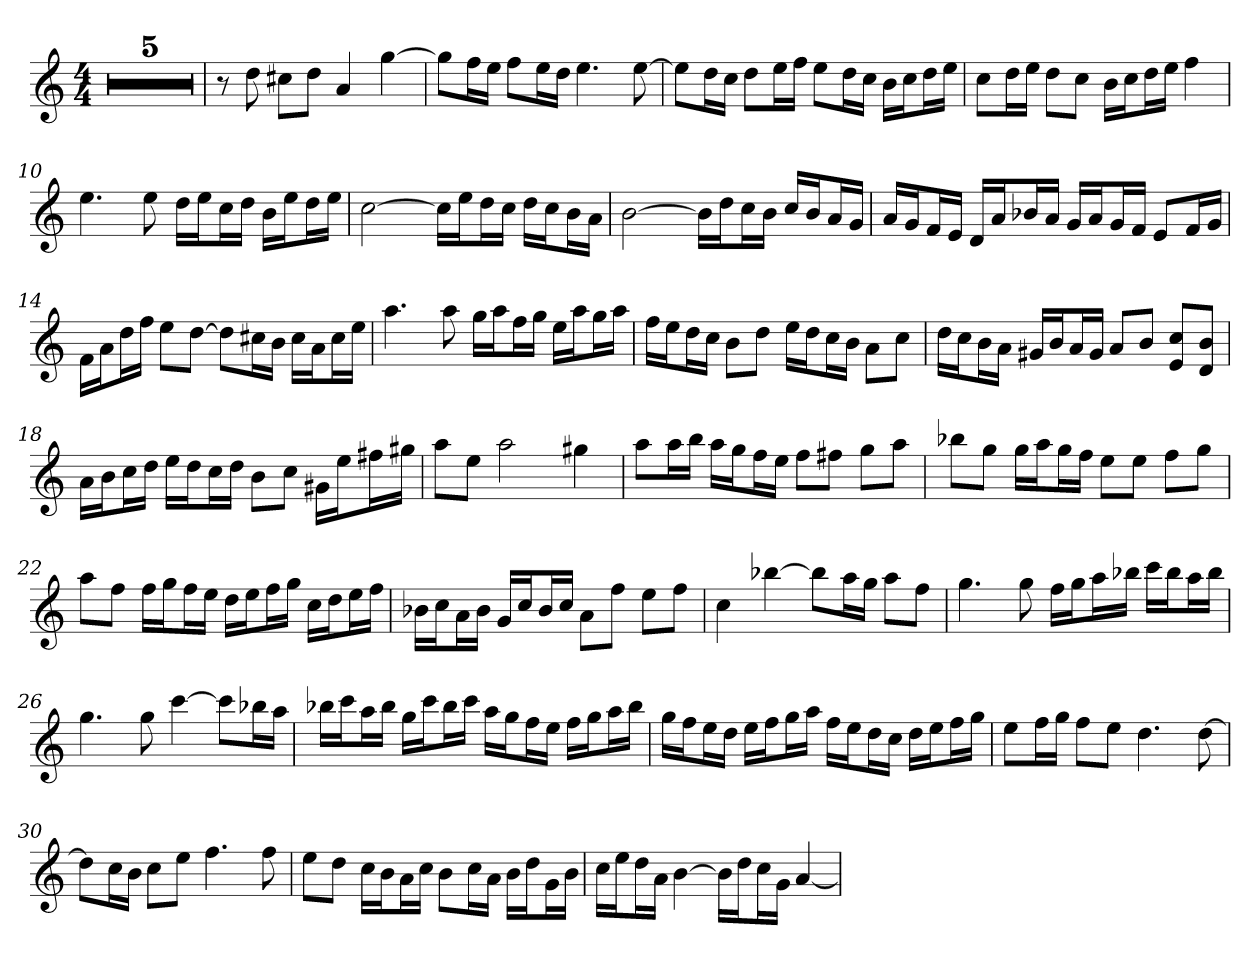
**kern
*part1
*staff1
*k[]
*M4/4
*MM60
=1
1r
=2
1r
=3
1r
=4
1r
=5
1r
=6
8r
8dd
8cc#XL
8ddJ
4a
[4gg
=7
8ggL]
16ffL
16eeJJ
8ffL
16eeL
16ddJJ
4.ee
[8ee
=8
8eeL]
16ddL
16ccJJ
8ddL
16eeL
16ffJJ
8eeL
16ddL
16ccJJ
16bLL
16ccJ
16ddL
16eeJJ
=9
8ccL
16ddL
16eeJJ
8ddL
8ccJ
16bLL
16ccJ
16ddL
16eeJJ
4ff
=10
4.ee
8ee
16ddLL
16eeJ
16ccL
16ddJJ
16bLL
16eeJ
16ddL
16eeJJ
=11
[2cc
16ccLL]
16eeJ
16ddL
16ccJJ
16ddLL
16ccJ
16bL
16aJJ
=12
[2b
16bLL]
16ddJ
16ccL
16bJJ
16ccLL
16bJ
16aL
16gJJ
=13
16aLL
16gJ
16fL
16eJJ
16dLL
16aJ
16b-XL
16aJJ
16gLL
16aJ
16gL
16fJJ
8eL
16fL
16gJJ
=14
16fLL
16aJ
16ddL
16ffJJ
8eeL
[8ddJ
8ddL]
16cc#XL
16bJJ
16cc#LL
16aJ
16cc#L
16eeJJ
=15
4.aa
8aa
16ggLL
16aaJ
16ffL
16ggJJ
16eeLL
16aaJ
16ggL
16aaJJ
=16
16ffLL
16eeJ
16ddL
16ccJJ
8bL
8ddJ
16eeLL
16ddJ
16ccL
16bJJ
8aL
8ccJ
=17
16ddLL
16ccJ
16bL
16aJJ
16g#XLL
16bJ
16aL
16g#JJ
8aL
8bJ
8e 8ccL
8d 8bJ
=18
16aLL
16bJ
16ccL
16ddJJ
16eeLL
16ddJ
16ccL
16ddJJ
8bL
8ccJ
16g#XLL
16eeJ
16ff#XL
16gg#XJJ
=19
8aaL
8eeJ
2aa
4gg#X
=20
8aaL
16aaL
16bbJJ
16aaLL
16ggJ
16ffL
16eeJJ
8ffL
8ff#XJ
8ggL
8aaJ
=21
8bb-XL
8ggJ
16ggLL
16aaJ
16ggL
16ffJJ
8eeL
8eeJ
8ffL
8ggJ
=22
8aaL
8ffJ
16ffLL
16ggJ
16ffL
16eeJJ
16ddLL
16eeJ
16ffL
16ggJJ
16ccLL
16ddJ
16eeL
16ffJJ
=23
16b-XLL
16ccJ
16aL
16b-JJ
16gLL
16ccJ
16b-L
16ccJJ
8aL
8ffJ
8eeL
8ffJ
=24
4cc
[4bb-X
8bb-L]
16aaL
16ggJJ
8aaL
8ffJ
=25
4.gg
8gg
16ffLL
16ggJ
16aaL
16bb-XJJ
16cccLL
16bb-J
16aaL
16bb-JJ
=26
4.gg
8gg
[4ccc
8cccL]
16bb-XL
16aaJJ
=27
16bb-XLL
16cccJ
16aaL
16bb-JJ
16ggLL
16cccJ
16bb-L
16cccJJ
16aaLL
16ggJ
16ffL
16eeJJ
16ffLL
16ggJ
16aaL
16bb-JJ
=28
16ggLL
16ffJ
16eeL
16ddJJ
16eeLL
16ffJ
16ggL
16aaJJ
16ffLL
16eeJ
16ddL
16ccJJ
16ddLL
16eeJ
16ffL
16ggJJ
=29
8eeL
16ffL
16ggJJ
8ffL
8eeJ
4.dd
[8dd
=30
8ddL]
16ccL
16bJJ
8ccL
8eeJ
4.ff
8ff
=31
8eeL
8ddJ
16ccLL
16bJ
16aL
16ccJJ
8bL
16ccL
16aJJ
16bLL
16ddJ
16gL
16bJJ
=32
16ccLL
16eeJ
16ddL
16aJJ
[4b
16bLL]
16ddJ
16ccL
16gJJ
[4a
=
*-
